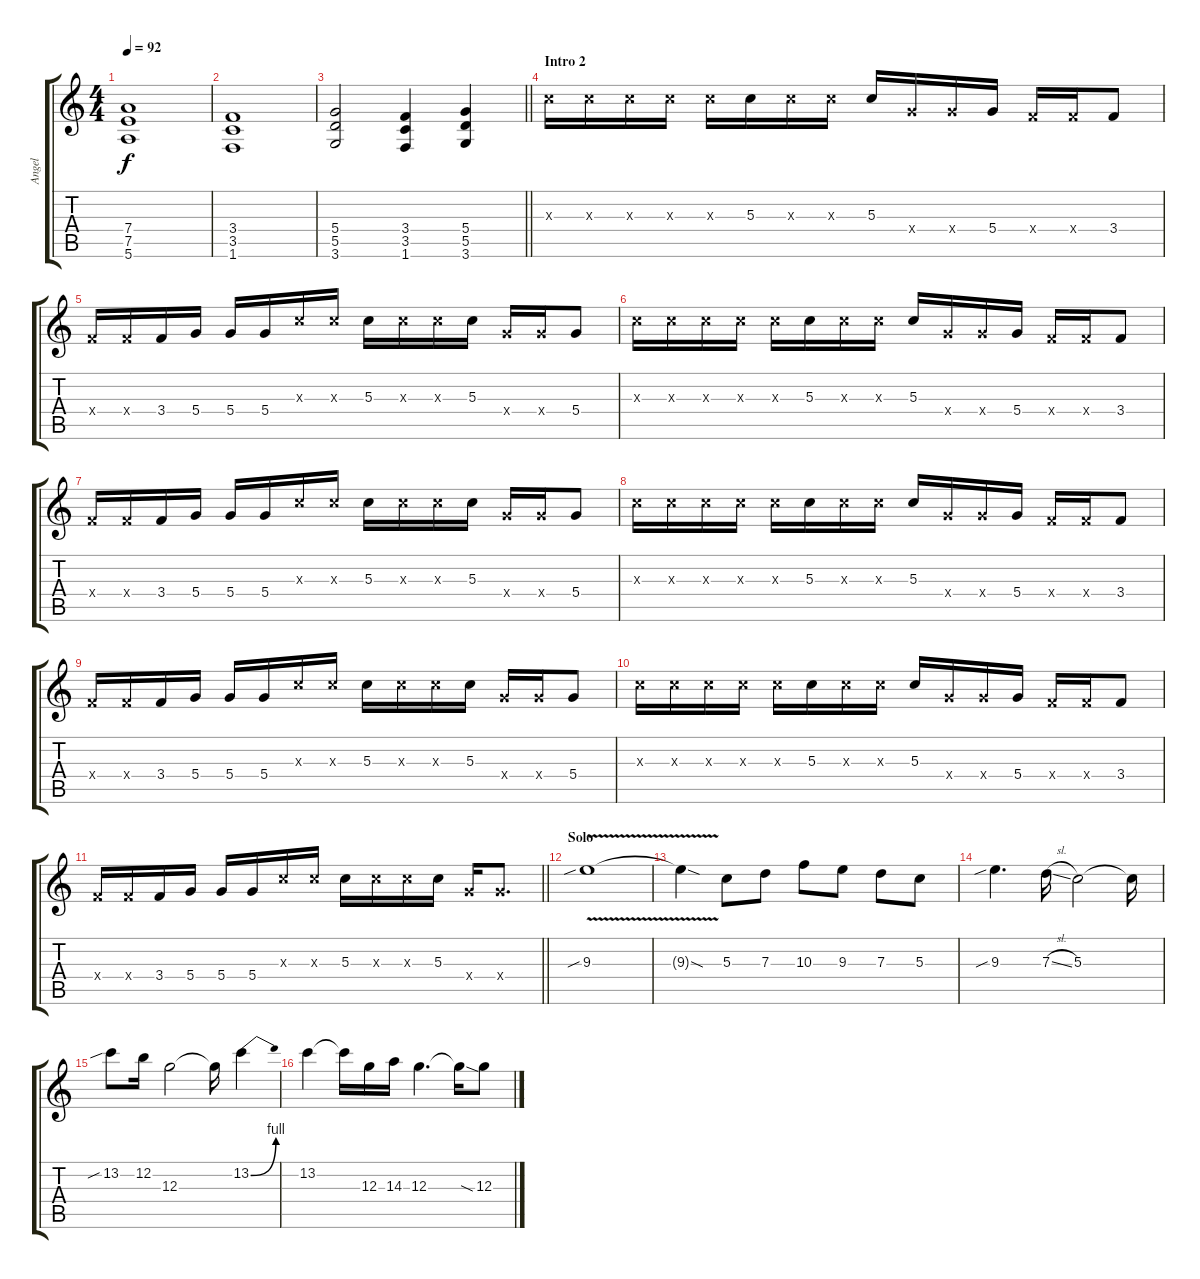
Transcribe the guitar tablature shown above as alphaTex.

\track ("Angel" "Angel") {instrument distortionguitar}
\staff {score tabs}
\tuning (E4 B3 G3 D3 A2 E2) {hide}
\ts (4 4)
\tempo 92
\clef g2
\ks c
(7.4 7.5 5.6).1{dy f} |
(3.4 3.5 1.6).1 |
\barLineRight lightlight
(5.4 5.5 3.6).2 (3.4 3.5 1.6).4 (5.4 5.5 3.6).4 |
\section ("" "Intro 2")
5.3{x}.16 5.3{x}.16 5.3{x}.16 5.3{x}.16 5.3{x}.16 5.3.16 5.3{x}.16 5.3{x}.16 5.3.16 5.4{x}.16 5.4{x}.16 5.4.16 3.4{x}.16 3.4{x}.16 3.4.8 |
3.4{x}.16 3.4{x}.16 3.4.16 5.4.16 5.4.16 5.4.16 5.3{x}.16 5.3{x}.16 5.3.16 5.3{x}.16 5.3{x}.16 5.3.16 5.4{x}.16 5.4{x}.16 5.4.8 |
5.3{x}.16 5.3{x}.16 5.3{x}.16 5.3{x}.16 5.3{x}.16 5.3.16 5.3{x}.16 5.3{x}.16 5.3.16 5.4{x}.16 5.4{x}.16 5.4.16 3.4{x}.16 3.4{x}.16 3.4.8 |
3.4{x}.16 3.4{x}.16 3.4.16 5.4.16 5.4.16 5.4.16 5.3{x}.16 5.3{x}.16 5.3.16 5.3{x}.16 5.3{x}.16 5.3.16 5.4{x}.16 5.4{x}.16 5.4.8 |
5.3{x}.16 5.3{x}.16 5.3{x}.16 5.3{x}.16 5.3{x}.16 5.3.16 5.3{x}.16 5.3{x}.16 5.3.16 5.4{x}.16 5.4{x}.16 5.4.16 3.4{x}.16 3.4{x}.16 3.4.8 |
3.4{x}.16 3.4{x}.16 3.4.16 5.4.16 5.4.16 5.4.16 5.3{x}.16 5.3{x}.16 5.3.16 5.3{x}.16 5.3{x}.16 5.3.16 5.4{x}.16 5.4{x}.16 5.4.8 |
5.3{x}.16 5.3{x}.16 5.3{x}.16 5.3{x}.16 5.3{x}.16 5.3.16 5.3{x}.16 5.3{x}.16 5.3.16 5.4{x}.16 5.4{x}.16 5.4.16 3.4{x}.16 3.4{x}.16 3.4.8 |
\barLineRight lightlight
3.4{x}.16 3.4{x}.16 3.4.16 5.4.16 5.4.16 5.4.16 5.3{x}.16 5.3{x}.16 5.3.16 5.3{x}.16 5.3{x}.16 5.3.16 5.4{x}.16 5.4{x}.8{d} |
\section ("" "Solo")
9.3{v sib}.1 |
9.3{sod t}.4 5.3.8 7.3.8 10.3.8 9.3.8 7.3.8 5.3.8 |
9.3{sib}.4{d} 7.3{sl}.16 5.3.2 5.3{t}.16 |
13.2{sib}.8 12.2.16 12.3.2 12.3{t}.16 13.2{be (bend 0 0 60 4)}.4 |
13.2.4 13.2{t}.16 12.3.16 14.3.16 12.3.4{d} 12.3{sod t}.16 12.3.8
